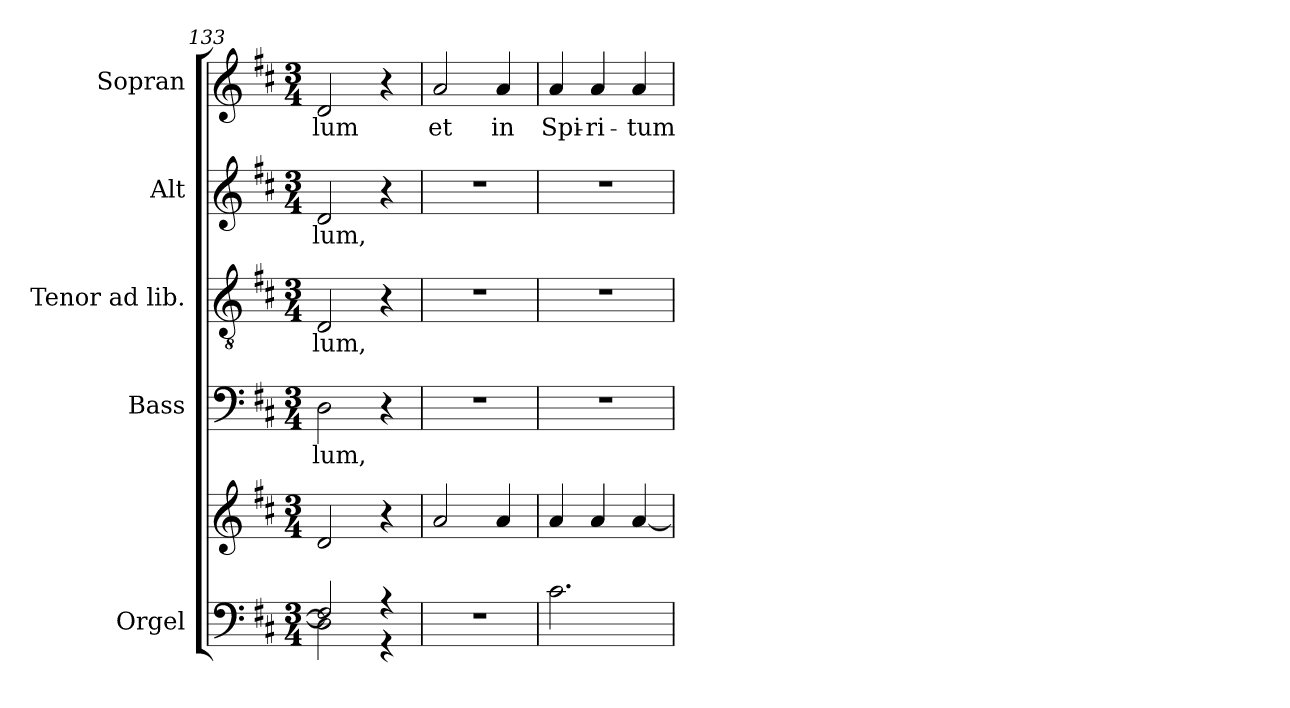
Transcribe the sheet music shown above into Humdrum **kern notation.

**kern	**kern	**kern	**text	**kern	**text	**kern	**text	**kern	**text
*part5	*part5	*part4	*part4	*part3	*part3	*part2	*part2	*part1	*part1
*staff6	*staff5	*staff4	*staff4	*staff3	*staff3	*staff2	*staff2	*staff1	*staff1
*I"Orgel	*	*I"Bass	*	*I"Tenor ad lib.	*	*I"Alt	*	*I"Sopran	*
*I'Org.	*	*I'B.	*	*I'T.	*	*I'A.	*	*I'S.	*
*clefF4	*clefG2	*clefF4	*	*clefGv2	*	*clefG2	*	*clefG2	*
*k[f#c#]	*k[f#c#]	*k[f#c#]	*	*k[f#c#]	*	*k[f#c#]	*	*k[f#c#]	*
*D:	*D:	*D:	*	*D:	*	*D:	*	*D:	*
*M3/4	*M3/4	*M3/4	*	*M3/4	*	*M3/4	*	*M3/4	*
=133	=133	=133	=133	=133	=133	=133	=133	=133	=133
*^	*	*	*	*	*	*	*	*	*
!	!	!	!	!LO:LY:b	!	!LO:LY:b	!	!LO:LY:b	!	!LO:LY:b
2F#/]	2D\]	2d/	2D\	-lum,	2D/	-lum,	2d/	-lum,	2d/	-lum
4r	4r	4r	4r	.	4r	.	4r	.	4r	.
!!LO:PB:g=z
=134	=134	=134	=134	=134	=134	=134	=134	=134	=134	=134
!	!	!	!	!	!	!	!	!	!	!LO:LY:b
*v	*v	*	*	*	*	*	*	*	*	*
2.r	2a/	2.r	.	2.r	.	2.r	.	2a/	et
!	!	!	!	!	!	!	!	!	!LO:LY:b
.	4a/	.	.	.	.	.	.	4a/	in
=135	=135	=135	=135	=135	=135	=135	=135	=135	=135
!	!	!	!	!	!	!	!	!	!LO:LY:b
2.c#\	4a/	2.r	.	2.r	.	2.r	.	4a/	Spi-
!	!	!	!	!	!	!	!	!	!LO:LY:b
.	4a/	.	.	.	.	.	.	4a/	-ri-
!	!	!	!	!	!	!	!	!	!LO:LY:b
.	[4a/	.	.	.	.	.	.	4a/	-tum
=	=	=	=	=	=	=	=	=	=
*-	*-	*-	*-	*-	*-	*-	*-	*-	*-
